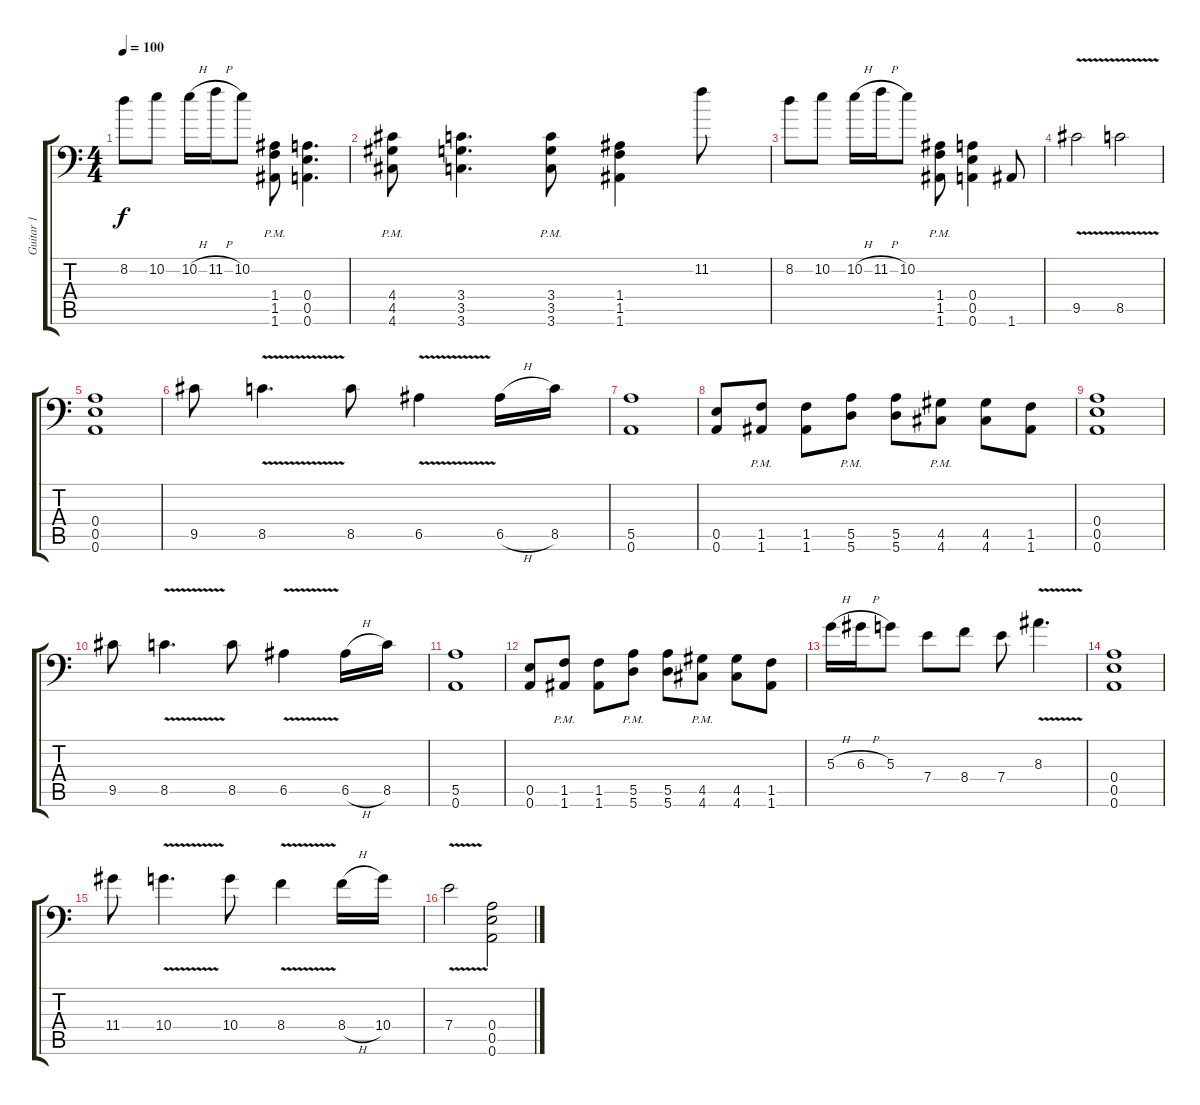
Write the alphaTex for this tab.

\track ("Guitar 1" "Guitar 1") {instrument distortionguitar}
\staff {score tabs}
\tuning (B3 Gb3 D3 A2 E2 A1) {hide}
\ts (4 4)
\tempo 100
\clef f4
\ks c
8.2.8{dy f} 10.2.8 10.2{h}.16 11.2{h}.16 10.2.8 (1.4{pm} 1.5{pm} 1.6{pm}).8 (0.4 0.5 0.6).4{d} |
(4.4{pm} 4.5{pm} 4.6{pm}).8 (3.4 3.5 3.6).4{d} (3.4{pm} 3.5{pm} 3.6{pm}).8 (1.4 1.5 1.6).4 11.2.8 |
8.2.8 10.2.8 10.2{h}.16 11.2{h}.16 10.2.8 (1.4{pm} 1.5{pm} 1.6{pm}).8 (0.4 0.5 0.6).4 1.6.8 |
9.5{v}.2 8.5{v}.2 |
(0.4 0.5 0.6).1 |
9.5.8 8.5{v}.4{d} 8.5.8 6.5{v}.4 6.5{h}.16 8.5.16 |
(5.5 0.6).1 |
(0.5 0.6).8 (1.5{pm} 1.6{pm}).8 (1.5 1.6).8 (5.5{pm} 5.6{pm}).8 (5.5 5.6).8 (4.5{pm} 4.6{pm}).8 (4.5 4.6).8 (1.5 1.6).8 |
(0.4 0.5 0.6).1 |
9.5.8 8.5{v}.4{d} 8.5.8 6.5{v}.4 6.5{h}.16 8.5.16 |
(5.5 0.6).1 |
(0.5 0.6).8 (1.5{pm} 1.6{pm}).8 (1.5 1.6).8 (5.5{pm} 5.6{pm}).8 (5.5 5.6).8 (4.5{pm} 4.6{pm}).8 (4.5 4.6).8 (1.5 1.6).8 |
5.3{h}.16 6.3{h}.16 5.3.8 7.4.8 8.4.8 7.4.8 8.3{v}.4{d} |
(0.4 0.5 0.6).1 |
11.4.8 10.4{v}.4{d} 10.4.8 8.4{v}.4 8.4{h}.16 10.4.16 |
7.4{v}.2 (0.4 0.5 0.6).2
